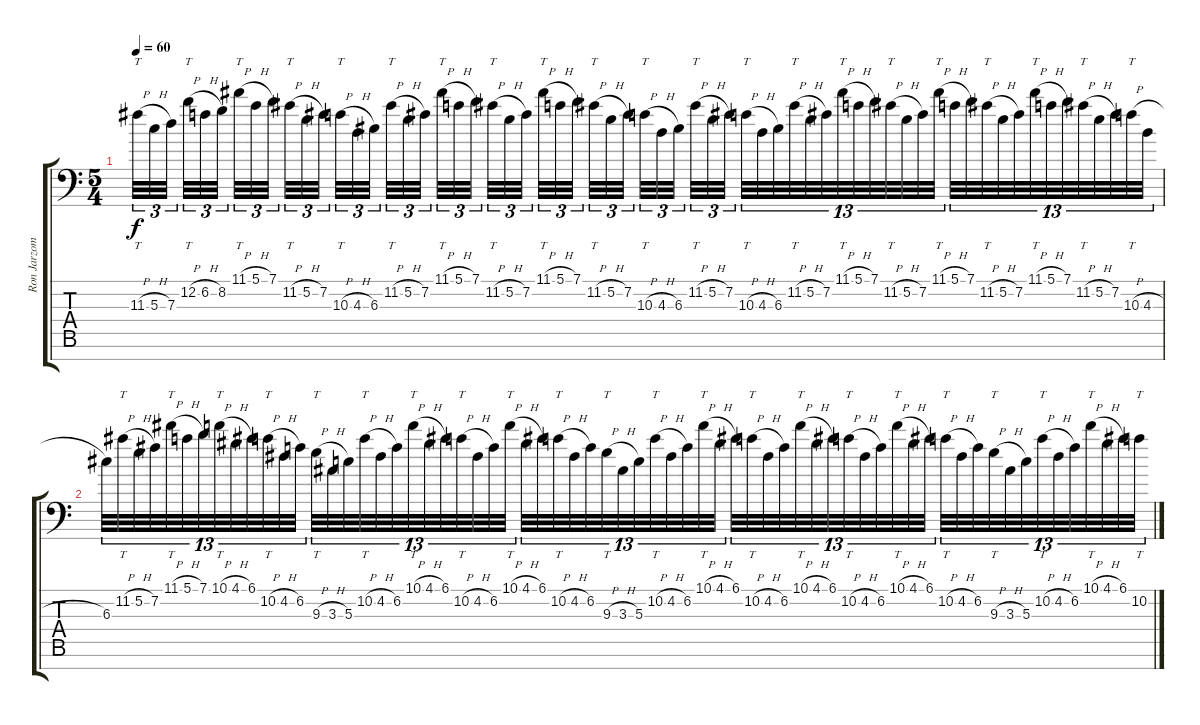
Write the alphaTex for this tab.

\track ("Ron Jarzombek - Lead 2" "Ron Jarzom") {instrument distortionguitar}
\staff {score tabs}
\tuning (E4 B3 G3 D3 A2 E2 A1) {hide}
\ts (5 4)
\tempo 60
\clef f4
\ks c
11.3{h}.32{tt tu (3 2) dy f} 5.3{h}.32{tu (3 2)} 7.3.32{tu (3 2) beam splitsecondary} 12.2{h}.32{tt tu (3 2)} 6.2{h}.32{tu (3 2)} 8.2.32{tu (3 2) beam splitsecondary} 11.1{h}.32{tt tu (3 2)} 5.1{h}.32{tu (3 2)} 7.1.32{tu (3 2) beam splitsecondary} 11.2{h}.32{tt tu (3 2)} 5.2{h}.32{tu (3 2)} 7.2.32{tu (3 2)} 10.3{h}.32{tt tu (3 2)} 4.3{h}.32{tu (3 2)} 6.3.32{tu (3 2) beam splitsecondary} 11.2{h}.32{tt tu (3 2)} 5.2{h}.32{tu (3 2)} 7.2.32{tu (3 2) beam splitsecondary} 11.1{h}.32{tt tu (3 2)} 5.1{h}.32{tu (3 2)} 7.1.32{tu (3 2) beam splitsecondary} 11.2{h}.32{tt tu (3 2)} 5.2{h}.32{tu (3 2)} 7.2.32{tu (3 2)} 11.1{h}.32{tt tu (3 2)} 5.1{h}.32{tu (3 2)} 7.1.32{tu (3 2) beam splitsecondary} 11.2{h}.32{tt tu (3 2)} 5.2{h}.32{tu (3 2)} 7.2.32{tu (3 2) beam splitsecondary} 10.3{h}.32{tt tu (3 2)} 4.3{h}.32{tu (3 2)} 6.3.32{tu (3 2) beam splitsecondary} 11.2{h}.32{tt tu (3 2)} 5.2{h}.32{tu (3 2)} 7.2.32{tu (3 2)} 10.3{h}.32{tt tu (13 8)} 4.3{h}.32{tu (13 8)} 6.3.32{tu (13 8)} 11.2{h}.32{tt tu (13 8)} 5.2{h}.32{tu (13 8)} 7.2.32{tu (13 8)} 11.1{h}.32{tt tu (13 8)} 5.1{h}.32{tu (13 8)} 7.1.32{tu (13 8)} 11.2{h}.32{tt tu (13 8)} 5.2{h}.32{tu (13 8)} 7.2.32{tu (13 8)} 11.1{h}.32{tt tu (13 8)} 5.1{h}.32{tu (13 8)} 7.1.32{tu (13 8)} 11.2{h}.32{tt tu (13 8)} 5.2{h}.32{tu (13 8)} 7.2.32{tu (13 8)} 11.1{h}.32{tt tu (13 8)} 5.1{h}.32{tu (13 8)} 7.1.32{tu (13 8)} 11.2{h}.32{tt tu (13 8)} 5.2{h}.32{tu (13 8)} 7.2.32{tu (13 8)} 10.3{h}.32{tt tu (13 8)} 4.3{h}.32{tu (13 8)} |
6.3.32{tu (13 8)} 11.2{h}.32{tt tu (13 8)} 5.2{h}.32{tu (13 8)} 7.2.32{tu (13 8)} 11.1{h}.32{tt tu (13 8)} 5.1{h}.32{tu (13 8)} 7.1.32{tu (13 8)} 10.1{h}.32{tt tu (13 8)} 4.1{h}.32{tu (13 8)} 6.1.32{tu (13 8)} 10.2{h}.32{tt tu (13 8)} 4.2{h}.32{tu (13 8)} 6.2.32{tu (13 8)} 9.3{h}.32{tt tu (13 8)} 3.3{h}.32{tu (13 8)} 5.3.32{tu (13 8)} 10.2{h}.32{tt tu (13 8)} 4.2{h}.32{tu (13 8)} 6.2.32{tu (13 8)} 10.1{h}.32{tt tu (13 8)} 4.1{h}.32{tu (13 8)} 6.1.32{tu (13 8)} 10.2{h}.32{tt tu (13 8)} 4.2{h}.32{tu (13 8)} 6.2.32{tu (13 8)} 10.1{h}.32{tt tu (13 8)} 4.1{h}.32{tu (13 8)} 6.1.32{tu (13 8)} 10.2{h}.32{tt tu (13 8)} 4.2{h}.32{tu (13 8)} 6.2.32{tu (13 8)} 9.3{h}.32{tt tu (13 8)} 3.3{h}.32{tu (13 8)} 5.3.32{tu (13 8)} 10.2{h}.32{tt tu (13 8)} 4.2{h}.32{tu (13 8)} 6.2.32{tu (13 8)} 10.1{h}.32{tt tu (13 8)} 4.1{h}.32{tu (13 8)} 6.1.32{tu (13 8)} 10.2{h}.32{tt tu (13 8)} 4.2{h}.32{tu (13 8)} 6.2.32{tu (13 8)} 10.1{h}.32{tt tu (13 8)} 4.1{h}.32{tu (13 8)} 6.1.32{tu (13 8)} 10.2{h}.32{tt tu (13 8)} 4.2{h}.32{tu (13 8)} 6.2.32{tu (13 8)} 10.1{h}.32{tt tu (13 8)} 4.1{h}.32{tu (13 8)} 6.1.32{tu (13 8)} 10.2{h}.32{tt tu (13 8)} 4.2{h}.32{tu (13 8)} 6.2.32{tu (13 8)} 9.3{h}.32{tt tu (13 8)} 3.3{h}.32{tu (13 8)} 5.3.32{tu (13 8)} 10.2{h}.32{tt tu (13 8)} 4.2{h}.32{tu (13 8)} 6.2.32{tu (13 8)} 10.1{h}.32{tt tu (13 8)} 4.1{h}.32{tu (13 8)} 6.1.32{tu (13 8)} 10.2.32{tt tu (13 8)}
